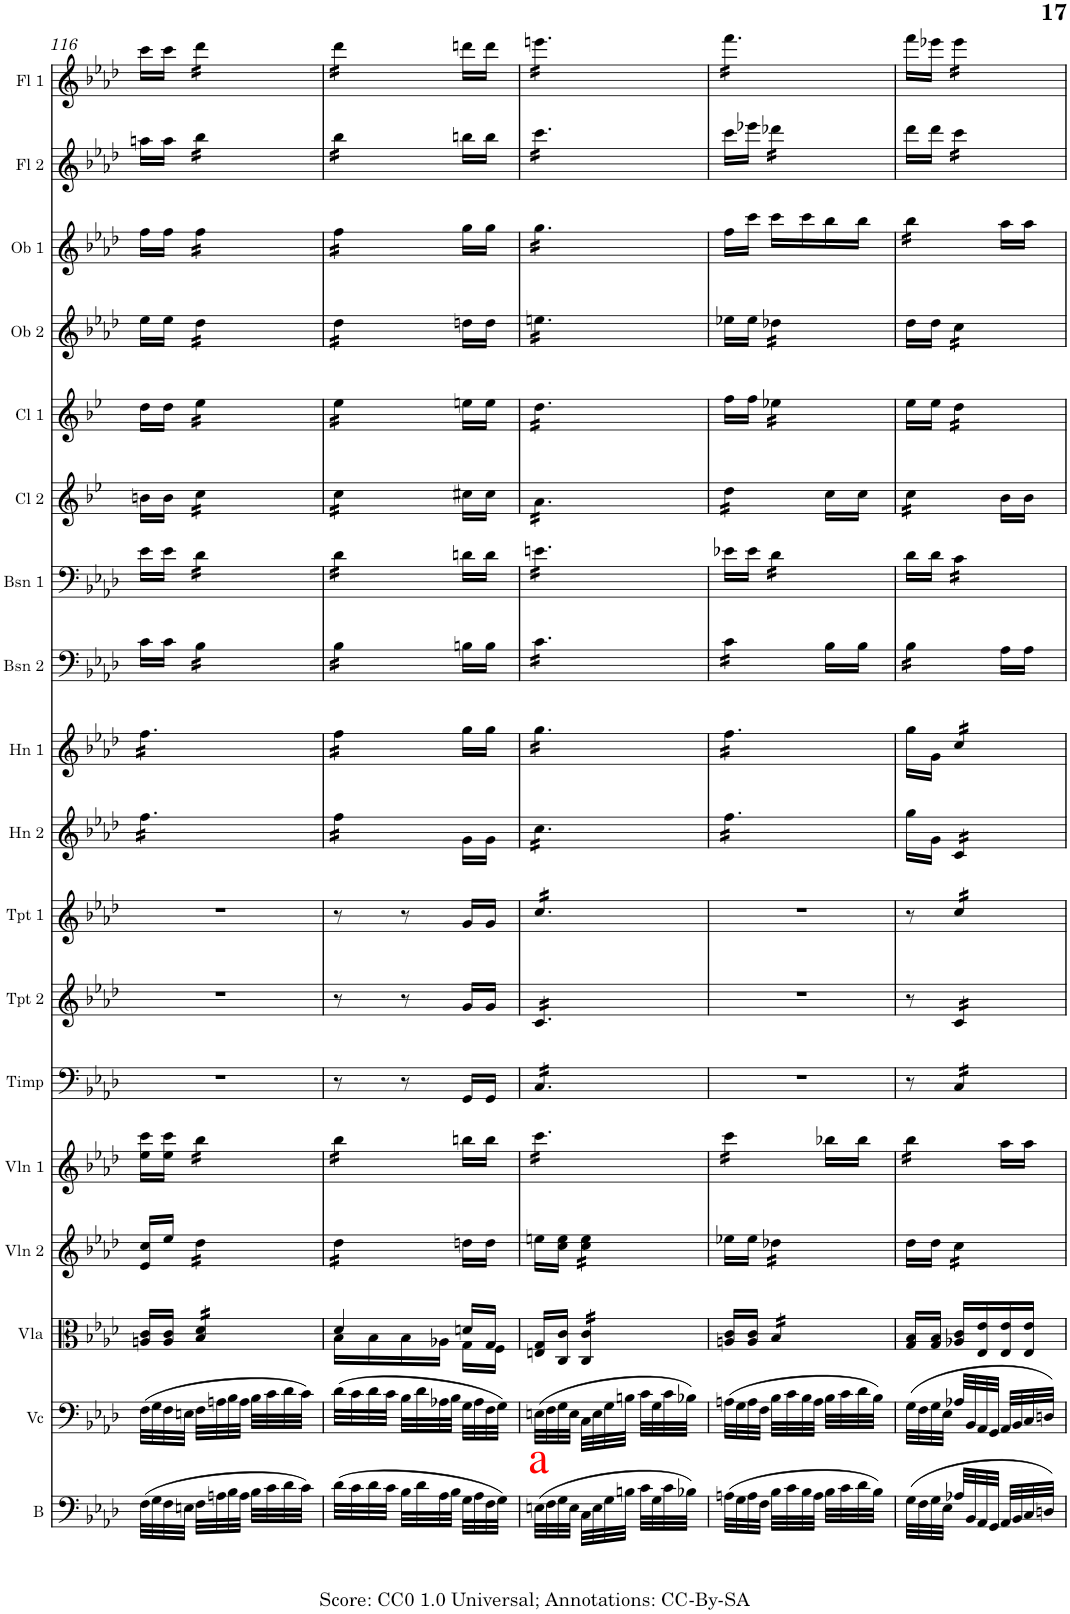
**kern	**kern	**text	**kern	**kern	**kern	**kern	**kern	**kern	**kern	**kern	**kern	**kern	**kern	**kern	**kern	**kern	**kern	**kern
*part18	*part17	*part17	*part16	*part15	*part14	*part13	*part12	*part11	*part10	*part9	*part8	*part7	*part6	*part5	*part4	*part3	*part2	*part1
*staff18	*staff17	*staff17	*staff16	*staff15	*staff14	*staff13	*staff12	*staff11	*staff10	*staff9	*staff8	*staff7	*staff6	*staff5	*staff4	*staff3	*staff2	*staff1
*I"Bass	*I"Violoncello	*	*I"Viola	*I"Violin 2	*I"Violin 1	*I"Timpani	*I"C Trumpet 2	*I"C Trumpet 1	*I"C Horn 2	*I"C Horn 1	*I"Bassoon 2	*I"Bassoon 1	*I"Bb Clarinet 2	*I"Bb Clarinet 1	*I"Oboe 2	*I"Oboe 1	*I"Flute 2	*I"Flute 1
*I'B	*I'Vc	*	*I'Vla	*I'Vln 2	*I'Vln 1	*I'Timp	*I'Tpt 2	*I'Tpt 1	*I'Hn 2	*I'Hn 1	*I'Bsn 2	*I'Bsn 1	*I'Cl 2	*I'Cl 1	*I'Ob 2	*I'Ob 1	*I'Fl 2	*I'Fl 1
!!LO:PB:g=z
*clefF4	*clefF4	*	*clefC3	*clefG2	*clefG2	*clefF4	*clefG2	*clefG2	*clefG2	*clefG2	*clefF4	*clefF4	*clefG2	*clefG2	*clefG2	*clefG2	*clefG2	*clefG2
*Trd7c12	*	*	*	*	*	*	*	*	*Trd7c12	*Trd7c12	*	*	*Trd1c2	*Trd1c2	*	*	*	*
*k[b-e-a-d-]	*k[b-e-a-d-]	*	*k[b-e-a-d-]	*k[b-e-a-d-]	*k[b-e-a-d-]	*k[b-e-a-d-]	*k[b-e-a-d-]	*k[b-e-a-d-]	*k[b-e-a-d-]	*k[b-e-a-d-]	*k[b-e-a-d-]	*k[b-e-a-d-]	*k[b-e-]	*k[b-e-]	*k[b-e-a-d-]	*k[b-e-a-d-]	*k[b-e-a-d-]	*k[b-e-a-d-]
*M3/8	*M3/8	*	*M3/8	*M3/8	*M3/8	*M3/8	*M3/8	*M3/8	*M3/8	*M3/8	*M3/8	*M3/8	*M3/8	*M3/8	*M3/8	*M3/8	*M3/8	*M3/8
=116	=116	=116	=116	=116	=116	=116	=116	=116	=116	=116	=116	=116	=116	=116	=116	=116	=116	=116
*	*	*	*	*	*	*	*	*	*tremolo	*	*	*	*	*	*	*	*	*
*	*	*	*	*	*	*	*	*	*	*tremolo	*	*	*	*	*	*	*	*
(32F\LLL	(32F\LLL	.	16An/ 16c/LL	16e-/ 16cc/LL	16ee-\ 16ccc\LL	4.r	4.r	4.r	16ff\LL	16ff\LL	16c\LL	16e-\LL	16bn\LL	16dd\LL	16ee-\LL	16ff\LL	16aan\LL	16ccc\LL
32G\	32G\	.	.	.	.	.	.	.	.	.	.	.	.	.	.	.	.	.
32F\	32F\	.	16A/ 16c/JJ	16ee-/JJ	16ee-\ 16ccc\JJ	.	.	.	16ff\	16ff\	16c\JJ	16e-\JJ	16b\JJ	16dd\JJ	16ee-\JJ	16ff\JJ	16aa\JJ	16ccc\JJ
32En\JJJ	32En\JJJ	.	.	.	.	.	.	.	.	.	.	.	.	.	.	.	.	.
*	*	*	*tremolo	*	*	*	*	*	*	*	*	*	*	*	*	*	*	*
*	*	*	*	*tremolo	*	*	*	*	*	*	*	*	*	*	*	*	*	*
*	*	*	*	*	*tremolo	*	*	*	*	*	*	*	*	*	*	*	*	*
*	*	*	*	*	*	*	*	*	*	*	*tremolo	*	*	*	*	*	*	*
*	*	*	*	*	*	*	*	*	*	*	*	*tremolo	*	*	*	*	*	*
*	*	*	*	*	*	*	*	*	*	*	*	*	*tremolo	*	*	*	*	*
*	*	*	*	*	*	*	*	*	*	*	*	*	*	*tremolo	*	*	*	*
*	*	*	*	*	*	*	*	*	*	*	*	*	*	*	*tremolo	*	*	*
*	*	*	*	*	*	*	*	*	*	*	*	*	*	*	*	*tremolo	*	*
*	*	*	*	*	*	*	*	*	*	*	*	*	*	*	*	*	*tremolo	*
*	*	*	*	*	*	*	*	*	*	*	*	*	*	*	*	*	*	*tremolo
32F\LLL	32F\LLL	.	16B-/ 16d-/LL	16dd-\LL	16bb-\LL	.	.	.	16ff\	16ff\	16B-\LL	16d-\LL	16cc\LL	16ee-\LL	16dd-\LL	16ff\LL	16bb-\LL	16ddd-\LL
32An\	32An\	.	.	.	.	.	.	.	.	.	.	.	.	.	.	.	.	.
32B-\	32B-\	.	16B-/ 16d-/	16dd-\	16bb-\	.	.	.	16ff\	16ff\	16B-\	16d-\	16cc\	16ee-\	16dd-\	16ff\	16bb-\	16ddd-\
32A\JJJ	32A\JJJ	.	.	.	.	.	.	.	.	.	.	.	.	.	.	.	.	.
32B-\LLL	32B-\LLL	.	16B-/ 16d-/	16dd-\	16bb-\	.	.	.	16ff\	16ff\	16B-\	16d-\	16cc\	16ee-\	16dd-\	16ff\	16bb-\	16ddd-\
32c\	32c\	.	.	.	.	.	.	.	.	.	.	.	.	.	.	.	.	.
32d-\	32d-\	.	16B-/ 16d-/JJ	16dd-\JJ	16bb-\JJ	.	.	.	16ff\JJ	16ff\JJ	16B-\JJ	16d-\JJ	16cc\JJ	16ee-\JJ	16dd-\JJ	16ff\JJ	16bb-\JJ	16ddd-\JJ
*	*	*	*Xtremolo	*	*	*	*	*	*	*	*	*	*	*	*	*	*	*
32c\JJJ)	32c\JJJ)	.	.	.	.	.	.	.	.	.	.	.	.	.	.	.	.	.
=117	=117	=117	=117	=117	=117	=117	=117	=117	=117	=117	=117	=117	=117	=117	=117	=117	=117	=117
*	*	*	*^	*	*	*	*	*	*	*	*	*	*	*	*	*	*	*
(32d-\LLL	(32d-\LLL	.	4d-/	16B-\LL	16dd-\LL	16bb-\LL	8r	8r	8r	16ff\LL	16ff\LL	16B-\LL	16d-\LL	16cc\LL	16ee-\LL	16dd-\LL	16ff\LL	16bb-\LL	16ddd-\LL
32c\	32c\	.	.	.	.	.	.	.	.	.	.	.	.	.	.	.	.	.	.
32d-\	32d-\	.	.	16B-\	16dd-\	16bb-\	.	.	.	16ff\	16ff\	16B-\	16d-\	16cc\	16ee-\	16dd-\	16ff\	16bb-\	16ddd-\
32c\JJJ	32c\JJJ	.	.	.	.	.	.	.	.	.	.	.	.	.	.	.	.	.	.
32B-\LLL	32B-\LLL	.	.	16B-\	16dd-\	16bb-\	8r	8r	8r	16ff\	16ff\	16B-\	16d-\	16cc\	16ee-\	16dd-\	16ff\	16bb-\	16ddd-\
32d-\	32d-\	.	.	.	.	.	.	.	.	.	.	.	.	.	.	.	.	.	.
32A-\	32A-X\	.	.	16A-X\JJ	16dd-\JJ	16bb-\JJ	.	.	.	16ff\JJ	16ff\JJ	16B-\JJ	16d-\JJ	16cc\JJ	16ee-\JJ	16dd-\JJ	16ff\JJ	16bb-\JJ	16ddd-\JJ
*	*	*	*	*	*	*	*	*	*	*	*	*	*	*	*	*	*	*	*Xtremolo
*	*	*	*	*	*	*	*	*	*	*	*	*	*	*	*	*	*	*Xtremolo	*
*	*	*	*	*	*	*	*	*	*	*	*	*	*	*	*	*	*Xtremolo	*	*
*	*	*	*	*	*	*	*	*	*	*	*	*	*	*	*	*Xtremolo	*	*	*
*	*	*	*	*	*	*	*	*	*	*	*	*	*	*	*Xtremolo	*	*	*	*
*	*	*	*	*	*	*	*	*	*	*	*	*	*	*Xtremolo	*	*	*	*	*
*	*	*	*	*	*	*	*	*	*	*	*	*	*Xtremolo	*	*	*	*	*	*
*	*	*	*	*	*	*	*	*	*	*	*	*Xtremolo	*	*	*	*	*	*	*
*	*	*	*	*	*	*	*	*	*	*	*Xtremolo	*	*	*	*	*	*	*	*
*	*	*	*	*	*	*	*	*	*	*Xtremolo	*	*	*	*	*	*	*	*	*
*	*	*	*	*	*	*Xtremolo	*	*	*	*	*	*	*	*	*	*	*	*	*
*	*	*	*	*	*Xtremolo	*	*	*	*	*	*	*	*	*	*	*	*	*	*
32B-\JJJ	32B-\JJJ	.	.	.	.	.	.	.	.	.	.	.	.	.	.	.	.	.	.
32G\LLL	32G\LLL	.	16dn/LL	16G\LL	16ddn\LL	16bbn\LL	16GG/LL	16g/LL	16g/LL	16g\LL	16gg\LL	16Bn\LL	16dn\LL	16cc#X\LL	16een\LL	16ddn\LL	16gg\LL	16bbn\LL	16dddn\LL
32A-\	32A-\	.	.	.	.	.	.	.	.	.	.	.	.	.	.	.	.	.	.
32F\	32F\	.	16G/JJ	16F\JJ	16dd\JJ	16bb\JJ	16GG/JJ	16g/JJ	16g/JJ	16g\JJ	16gg\JJ	16B\JJ	16d\JJ	16cc#\JJ	16ee\JJ	16dd\JJ	16gg\JJ	16bb\JJ	16ddd\JJ
32G\JJJ)	32G\JJJ)	.	.	.	.	.	.	.	.	.	.	.	.	.	.	.	.	.	.
*	*	*	*v	*v	*	*	*	*	*	*	*	*	*	*	*	*	*	*	*
=118	=118	=118	=118	=118	=118	=118	=118	=118	=118	=118	=118	=118	=118	=118	=118	=118	=118	=118
!	!	!LO:LY:b:color=#FF0000	!	!	!	!	!	!	!	!	!	!	!	!	!	!	!	!
*	*	*	*	*	*tremolo	*	*	*	*	*	*	*	*	*	*	*	*	*
*	*	*	*	*	*	*tremolo	*	*	*	*	*	*	*	*	*	*	*	*
*	*	*	*	*	*	*	*tremolo	*	*	*	*	*	*	*	*	*	*	*
*	*	*	*	*	*	*	*	*tremolo	*	*	*	*	*	*	*	*	*	*
*	*	*	*	*	*	*	*	*	*tremolo	*	*	*	*	*	*	*	*	*
*	*	*	*	*	*	*	*	*	*	*tremolo	*	*	*	*	*	*	*	*
*	*	*	*	*	*	*	*	*	*	*	*tremolo	*	*	*	*	*	*	*
*	*	*	*	*	*	*	*	*	*	*	*	*tremolo	*	*	*	*	*	*
*	*	*	*	*	*	*	*	*	*	*	*	*	*tremolo	*	*	*	*	*
*	*	*	*	*	*	*	*	*	*	*	*	*	*	*tremolo	*	*	*	*
*	*	*	*	*	*	*	*	*	*	*	*	*	*	*	*tremolo	*	*	*
*	*	*	*	*	*	*	*	*	*	*	*	*	*	*	*	*tremolo	*	*
*	*	*	*	*	*	*	*	*	*	*	*	*	*	*	*	*	*tremolo	*
*	*	*	*	*	*	*	*	*	*	*	*	*	*	*	*	*	*	*tremolo
(32En\LLL	(32En\LLL	a	16En/ 16G/LL	16een\LL	16ccc\LL	16C/LL	16c/LL	16cc/LL	16cc\LL	16gg\LL	16c\LL	16en\LL	16a\LL	16dd\LL	16een\LL	16gg\LL	16ccc\LL	16eeen\LL
32F\	32F\	.	.	.	.	.	.	.	.	.	.	.	.	.	.	.	.	.
32G\	32G\	.	16C/ 16c/JJ	16cc\ 16ee\JJ	16ccc\	16C/	16c/	16cc/	16cc\	16gg\	16c\	16en\	16a\	16dd\	16een\	16gg\	16ccc\	16eeen\
32E\JJJ	32E\JJJ	.	.	.	.	.	.	.	.	.	.	.	.	.	.	.	.	.
*	*	*	*tremolo	*	*	*	*	*	*	*	*	*	*	*	*	*	*	*
*	*	*	*	*tremolo	*	*	*	*	*	*	*	*	*	*	*	*	*	*
32C\LLL	32C\LLL	.	16C/ 16c/LL	16cc\ 16ee\LL	16ccc\	16C/	16c/	16cc/	16cc\	16gg\	16c\	16en\	16a\	16dd\	16een\	16gg\	16ccc\	16eeen\
32E\	32E\	.	.	.	.	.	.	.	.	.	.	.	.	.	.	.	.	.
32G\	32G\	.	16C/ 16c/	16cc\ 16ee\	16ccc\	16C/	16c/	16cc/	16cc\	16gg\	16c\	16en\	16a\	16dd\	16een\	16gg\	16ccc\	16eeen\
32Bn\JJJ	32Bn\JJJ	.	.	.	.	.	.	.	.	.	.	.	.	.	.	.	.	.
32c\LLL	32c\LLL	.	16C/ 16c/	16cc\ 16ee\	16ccc\	16C/	16c/	16cc/	16cc\	16gg\	16c\	16en\	16a\	16dd\	16een\	16gg\	16ccc\	16eeen\
32G\	32G\	.	.	.	.	.	.	.	.	.	.	.	.	.	.	.	.	.
32c\	32c\	.	16C/ 16c/JJ	16cc\ 16ee\JJ	16ccc\JJ	16C/JJ	16c/JJ	16cc/JJ	16cc\JJ	16gg\JJ	16c\JJ	16en\JJ	16a\JJ	16dd\JJ	16een\JJ	16gg\JJ	16ccc\JJ	16eeen\JJ
*	*	*	*	*	*	*	*	*	*	*	*	*	*	*	*	*	*Xtremolo	*
*	*	*	*	*	*	*	*	*	*	*	*	*	*	*	*	*Xtremolo	*	*
*	*	*	*	*	*	*	*	*	*	*	*	*	*	*	*Xtremolo	*	*	*
*	*	*	*	*	*	*	*	*	*	*	*	*	*	*Xtremolo	*	*	*	*
*	*	*	*	*	*	*	*	*	*	*	*	*Xtremolo	*	*	*	*	*	*
*	*	*	*	*Xtremolo	*	*	*	*	*	*	*	*	*	*	*	*	*	*
*	*	*	*Xtremolo	*	*	*	*	*	*	*	*	*	*	*	*	*	*	*
32B-X\JJJ)	32B-X\JJJ)	.	.	.	.	.	.	.	.	.	.	.	.	.	.	.	.	.
=119	=119	=119	=119	=119	=119	=119	=119	=119	=119	=119	=119	=119	=119	=119	=119	=119	=119	=119
(32An\LLL	(32An\LLL	.	16An/ 16c/LL	16ee-X\LL	16ccc\LL	4.r	4.r	4.r	16ff\LL	16ff\LL	16c\LL	16e-X\LL	16dd\LL	16ff\LL	16ee-X\LL	16ff\LL	16ccc\LL	16fff\LL
32G\	32G\	.	.	.	.	.	.	.	.	.	.	.	.	.	.	.	.	.
32A\	32A\	.	16A/ 16c/JJ	16ee-\JJ	16ccc\	.	.	.	16ff\	16ff\	16c\	16e-\JJ	16dd\	16ff\JJ	16ee-\JJ	16ccc\JJ	16eee-X\JJ	16fff\
32F\JJJ	32F\JJJ	.	.	.	.	.	.	.	.	.	.	.	.	.	.	.	.	.
*	*	*	*tremolo	*	*	*	*	*	*	*	*	*	*	*	*	*	*	*
*	*	*	*	*tremolo	*	*	*	*	*	*	*	*	*	*	*	*	*	*
*	*	*	*	*	*	*	*	*	*	*	*	*tremolo	*	*	*	*	*	*
*	*	*	*	*	*	*	*	*	*	*	*	*	*	*tremolo	*	*	*	*
*	*	*	*	*	*	*	*	*	*	*	*	*	*	*	*tremolo	*	*	*
*	*	*	*	*	*	*	*	*	*	*	*	*	*	*	*	*	*tremolo	*
32B-\LLL	32B-\LLL	.	16B-/LL	16dd-X\LL	16ccc\	.	.	.	16ff\	16ff\	16c\	16d-\LL	16dd\	16ee-X\LL	16dd-X\LL	16ccc\LL	16ddd-X\LL	16fff\
32c\	32c\	.	.	.	.	.	.	.	.	.	.	.	.	.	.	.	.	.
32B-\	32B-\	.	16B-/	16dd-X\	16ccc\JJ	.	.	.	16ff\	16ff\	16c\JJ	16d-\	16dd\JJ	16ee-X\	16dd-X\	16ccc\	16ddd-X\	16fff\
*	*	*	*	*	*	*	*	*	*	*	*	*	*Xtremolo	*	*	*	*	*
*	*	*	*	*	*	*	*	*	*	*	*Xtremolo	*	*	*	*	*	*	*
*	*	*	*	*	*Xtremolo	*	*	*	*	*	*	*	*	*	*	*	*	*
32A\JJJ	32A\JJJ	.	.	.	.	.	.	.	.	.	.	.	.	.	.	.	.	.
32B-\LLL	32B-\LLL	.	16B-/	16dd-X\	16bb-X\LL	.	.	.	16ff\	16ff\	16B-\LL	16d-\	16cc\LL	16ee-X\	16dd-X\	16bb-\	16ddd-X\	16fff\
32c\	32c\	.	.	.	.	.	.	.	.	.	.	.	.	.	.	.	.	.
32d-\	32d-\	.	16B-/JJ	16dd-X\JJ	16bb-\JJ	.	.	.	16ff\JJ	16ff\JJ	16B-\JJ	16d-\JJ	16cc\JJ	16ee-X\JJ	16dd-X\JJ	16bb-\JJ	16ddd-X\JJ	16fff\JJ
*	*	*	*	*	*	*	*	*	*	*	*	*	*	*	*	*	*	*Xtremolo
*	*	*	*	*	*	*	*	*	*	*	*	*	*	*	*	*	*Xtremolo	*
*	*	*	*	*	*	*	*	*	*	*	*	*	*	*	*Xtremolo	*	*	*
*	*	*	*	*	*	*	*	*	*	*	*	*	*	*Xtremolo	*	*	*	*
*	*	*	*	*	*	*	*	*	*	*	*	*Xtremolo	*	*	*	*	*	*
*	*	*	*	*	*	*	*	*	*	*Xtremolo	*	*	*	*	*	*	*	*
*	*	*	*	*	*	*	*	*	*Xtremolo	*	*	*	*	*	*	*	*	*
*	*	*	*	*Xtremolo	*	*	*	*	*	*	*	*	*	*	*	*	*	*
*	*	*	*Xtremolo	*	*	*	*	*	*	*	*	*	*	*	*	*	*	*
32B-\JJJ)	32B-\JJJ)	.	.	.	.	.	.	.	.	.	.	.	.	.	.	.	.	.
=120	=120	=120	=120	=120	=120	=120	=120	=120	=120	=120	=120	=120	=120	=120	=120	=120	=120	=120
*	*	*	*	*	*tremolo	*	*	*	*	*	*	*	*	*	*	*	*	*
*	*	*	*	*	*	*	*	*	*	*	*tremolo	*	*	*	*	*	*	*
*	*	*	*	*	*	*	*	*	*	*	*	*	*tremolo	*	*	*	*	*
*	*	*	*	*	*	*	*	*	*	*	*	*	*	*	*	*tremolo	*	*
(32G\LLL	(32G\LLL	.	16G/ 16B-/LL	16dd-\LL	16bb-\LL	8r	8r	8r	16gg\LL	16gg\LL	16B-\LL	16d-\LL	16cc\LL	16ee-\LL	16dd-\LL	16bb-\LL	16ddd-\LL	16fff\LL
32F\	32F\	.	.	.	.	.	.	.	.	.	.	.	.	.	.	.	.	.
32G\	32G\	.	16G/ 16B-/JJ	16dd-\JJ	16bb-\	.	.	.	16g\JJ	16g\JJ	16B-\	16d-\JJ	16cc\	16ee-\JJ	16dd-\JJ	16bb-\	16ddd-\JJ	16eee-X\JJ
32E-\JJJ	32E-\JJJ	.	.	.	.	.	.	.	.	.	.	.	.	.	.	.	.	.
*	*	*	*	*tremolo	*	*	*	*	*	*	*	*	*	*	*	*	*	*
*	*	*	*	*	*	*	*	*	*tremolo	*	*	*	*	*	*	*	*	*
*	*	*	*	*	*	*	*	*	*	*tremolo	*	*	*	*	*	*	*	*
*	*	*	*	*	*	*	*	*	*	*	*	*tremolo	*	*	*	*	*	*
*	*	*	*	*	*	*	*	*	*	*	*	*	*	*tremolo	*	*	*	*
*	*	*	*	*	*	*	*	*	*	*	*	*	*	*	*tremolo	*	*	*
*	*	*	*	*	*	*	*	*	*	*	*	*	*	*	*	*	*tremolo	*
*	*	*	*	*	*	*	*	*	*	*	*	*	*	*	*	*	*	*tremolo
32A-X/LLL	32A-X/LLL	.	16A-X/ 16c/LL	16cc\LL	16bb-\	16C/LL	16c/LL	16cc/LL	16c/LL	16cc/LL	16B-\	16c\LL	16cc\	16dd\LL	16cc\LL	16bb-\	16ccc\LL	16eee-\LL
32BB-/	32BB-/	.	.	.	.	.	.	.	.	.	.	.	.	.	.	.	.	.
32AA-/	32AA-/	.	16E-/ 16e-/	16cc\	16bb-\JJ	16C/	16c/	16cc/	16c/	16cc/	16B-\JJ	16c\	16cc\JJ	16dd\	16cc\	16bb-\JJ	16ccc\	16eee-\
*	*	*	*	*	*	*	*	*	*	*	*	*	*	*	*	*Xtremolo	*	*
*	*	*	*	*	*	*	*	*	*	*	*	*	*Xtremolo	*	*	*	*	*
*	*	*	*	*	*	*	*	*	*	*	*Xtremolo	*	*	*	*	*	*	*
*	*	*	*	*	*Xtremolo	*	*	*	*	*	*	*	*	*	*	*	*	*
32GG/JJJ	32GG/JJJ	.	.	.	.	.	.	.	.	.	.	.	.	.	.	.	.	.
32AA-/LLL	32AA-/LLL	.	16E-/ 16e-/	16cc\	16aa-\LL	16C/	16c/	16cc/	16c/	16cc/	16A-\LL	16c\	16b-\LL	16dd\	16cc\	16aa-\LL	16ccc\	16eee-\
32BB-/	32BB-/	.	.	.	.	.	.	.	.	.	.	.	.	.	.	.	.	.
32C/	32C/	.	16E-/ 16e-/JJ	16cc\JJ	16aa-\JJ	16C/JJ	16c/JJ	16cc/JJ	16c/JJ	16cc/JJ	16A-\JJ	16c\JJ	16b-\JJ	16dd\JJ	16cc\JJ	16aa-\JJ	16ccc\JJ	16eee-\JJ
*	*	*	*	*	*	*	*	*	*	*	*	*	*	*	*	*	*	*Xtremolo
*	*	*	*	*	*	*	*	*	*	*	*	*	*	*	*	*	*Xtremolo	*
*	*	*	*	*	*	*	*	*	*	*	*	*	*	*	*Xtremolo	*	*	*
*	*	*	*	*	*	*	*	*	*	*	*	*	*	*Xtremolo	*	*	*	*
*	*	*	*	*	*	*	*	*	*	*	*	*Xtremolo	*	*	*	*	*	*
*	*	*	*	*	*	*	*	*	*	*Xtremolo	*	*	*	*	*	*	*	*
*	*	*	*	*	*	*	*	*	*Xtremolo	*	*	*	*	*	*	*	*	*
*	*	*	*	*	*	*	*	*Xtremolo	*	*	*	*	*	*	*	*	*	*
*	*	*	*	*	*	*	*Xtremolo	*	*	*	*	*	*	*	*	*	*	*
*	*	*	*	*	*	*Xtremolo	*	*	*	*	*	*	*	*	*	*	*	*
*	*	*	*	*Xtremolo	*	*	*	*	*	*	*	*	*	*	*	*	*	*
32Dn/JJJ)	32Dn/JJJ)	.	.	.	.	.	.	.	.	.	.	.	.	.	.	.	.	.
=	=	=	=	=	=	=	=	=	=	=	=	=	=	=	=	=	=	=
*-	*-	*-	*-	*-	*-	*-	*-	*-	*-	*-	*-	*-	*-	*-	*-	*-	*-	*-
